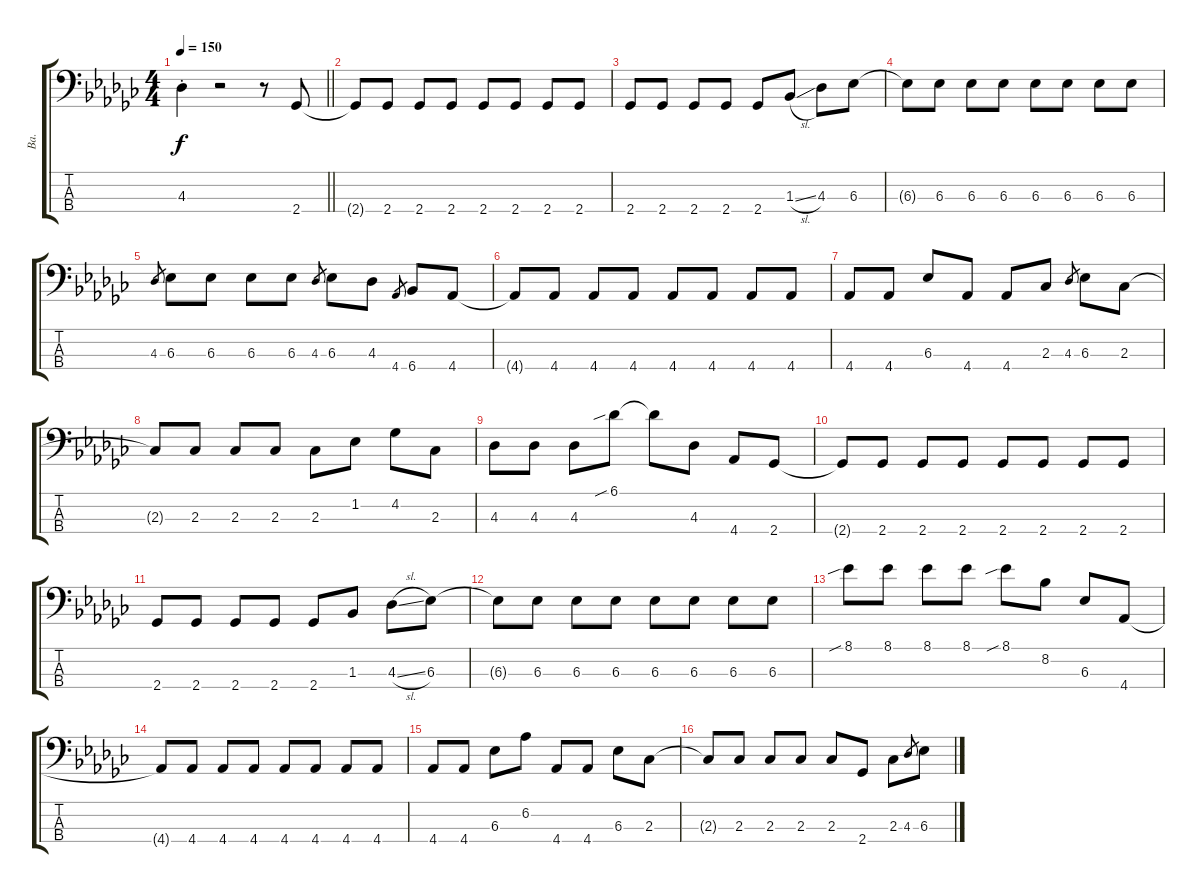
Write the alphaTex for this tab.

\track ("Ba." "Ba.") {instrument electricbassfinger}
\staff {score tabs}
\tuning (G2 D2 A1 E1) {hide}
\ts (4 4)
\tempo 150
\clef f4
\barLineRight lightlight
\ks gb
4.3{st}.4{dy f} r.2 r.8 2.4.8 |
2.4{t}.8 2.4.8 2.4.8 2.4.8 2.4.8 2.4.8 2.4.8 2.4.8 |
2.4.8 2.4.8 2.4.8 2.4.8 2.4.8 1.3{sl}.8 4.3.8 6.3.8 |
6.3{t}.8 6.3.8 6.3.8 6.3.8 6.3.8 6.3.8 6.3.8 6.3.8 |
4.3.8{gr} 6.3.8 6.3.8 6.3.8 6.3.8 4.3.8{gr} 6.3.8 4.3.8 4.4.8{gr} 6.4.8 4.4.8 |
4.4{t}.8 4.4.8 4.4.8 4.4.8 4.4.8 4.4.8 4.4.8 4.4.8 |
4.4.8 4.4.8 6.3.8 4.4.8 4.4.8 2.3.8 4.3.8{gr} 6.3.8 2.3.8 |
2.3{t}.8 2.3.8 2.3.8 2.3.8 2.3.8 1.2.8 4.2.8 2.3.8 |
4.3.8 4.3.8 4.3.8 6.1{sib}.8 6.1{t}.8 4.3.8 4.4.8 2.4.8 |
2.4{t}.8 2.4.8 2.4.8 2.4.8 2.4.8 2.4.8 2.4.8 2.4.8 |
2.4.8 2.4.8 2.4.8 2.4.8 2.4.8 1.3.8 4.3{sl}.8 6.3.8 |
6.3{t}.8 6.3.8 6.3.8 6.3.8 6.3.8 6.3.8 6.3.8 6.3.8 |
8.1{sib}.8 8.1.8 8.1.8 8.1.8 8.1{sib}.8 8.2.8 6.3.8 4.4.8 |
4.4{t}.8 4.4.8 4.4.8 4.4.8 4.4.8 4.4.8 4.4.8 4.4.8 |
4.4.8 4.4.8 6.3.8 6.2.8 4.4.8 4.4.8 6.3.8 2.3.8 |
2.3{t}.8 2.3.8 2.3.8 2.3.8 2.3.8 2.4.8 2.3.8 4.3.8{gr} 6.3.8
